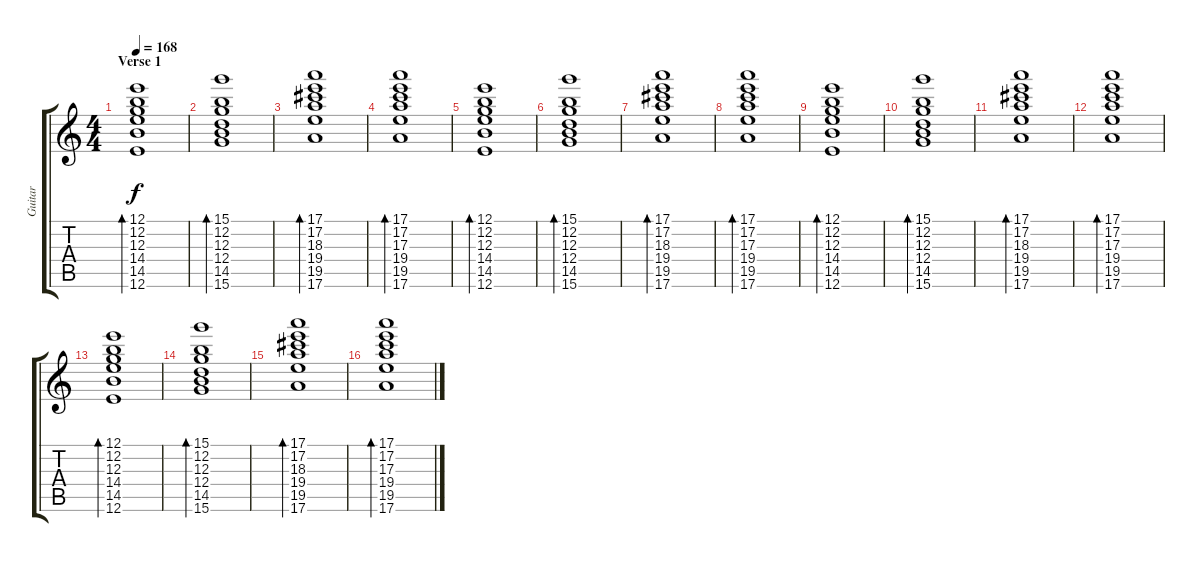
\track ("Guitar" "Guitar") {instrument electricguitarclean}
\staff {score tabs}
\tuning (E4 B3 G3 D3 A2 E2) {hide}
\ts (4 4)
\section ("" "Verse 1")
\tempo 168
\clef g2
\ks c
(12.1 12.2 12.3 14.4 14.5 12.6).1{bd 240 dy f} |
(15.1 12.2 12.3 12.4 14.5 15.6).1{bd 240} |
(17.1 17.2 18.3 19.4 19.5 17.6).1{bd 240} |
(17.1 17.2 17.3 19.4 19.5 17.6).1{bd 240} |
(12.1 12.2 12.3 14.4 14.5 12.6).1{bd 240} |
(15.1 12.2 12.3 12.4 14.5 15.6).1{bd 240} |
(17.1 17.2 18.3 19.4 19.5 17.6).1{bd 240} |
(17.1 17.2 17.3 19.4 19.5 17.6).1{bd 240} |
(12.1 12.2 12.3 14.4 14.5 12.6).1{bd 240} |
(15.1 12.2 12.3 12.4 14.5 15.6).1{bd 240} |
(17.1 17.2 18.3 19.4 19.5 17.6).1{bd 240} |
(17.1 17.2 17.3 19.4 19.5 17.6).1{bd 240} |
(12.1 12.2 12.3 14.4 14.5 12.6).1{bd 240} |
(15.1 12.2 12.3 12.4 14.5 15.6).1{bd 240} |
(17.1 17.2 18.3 19.4 19.5 17.6).1{bd 240} |
(17.1 17.2 17.3 19.4 19.5 17.6).1{bd 240}
